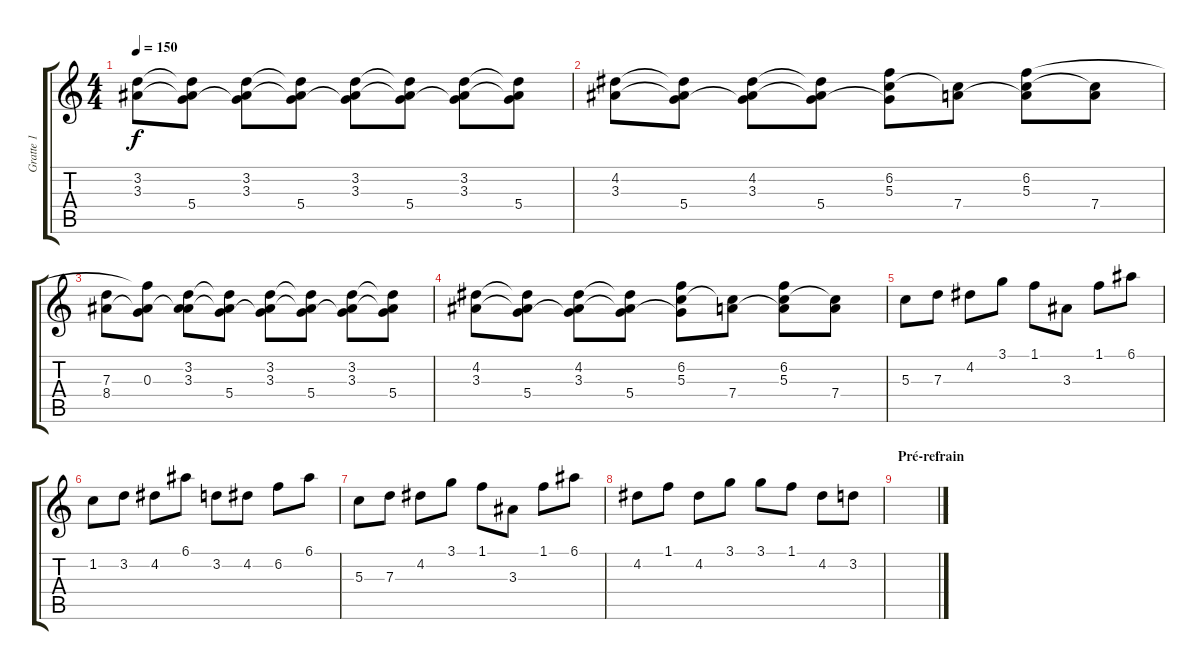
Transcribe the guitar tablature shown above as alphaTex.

\track ("Gratte 1" "Gratte 1") {instrument acousticguitarsteel}
\staff {score tabs}
\tuning (E4 B3 G3 D3 A2 E2) {hide}
\ts (4 4)
\tempo 150
\clef g2
\ks c
(3.2 3.3).8{dy f} (3.2{t} 3.3{t} 5.4).8 (3.2 3.3 5.4{t}).8 (3.2{t} 3.3{t} 5.4).8 (3.2 3.3 5.4{t}).8 (3.2{t} 3.3{t} 5.4).8 (3.2 3.3 5.4{t}).8 (3.2{t} 3.3{t} 5.4).8 |
(4.2 3.3).8 (4.2{t} 3.3{t} 5.4).8 (4.2 3.3 5.4{t}).8 (4.2{t} 3.3{t} 5.4).8 (6.2 5.3 5.4{t}).8 (5.3{t} 7.4).8 (6.2 5.3 7.4{t}).8 (5.3{t} 7.4).8 |
(7.3 8.4).8 (6.2{t} 0.3 8.4{t}).8 (3.2 3.3 8.4{t}).8 (3.2{t} 3.3{t} 5.4).8 (3.2 3.3 5.4{t}).8 (3.2{t} 3.3{t} 5.4).8 (3.2 3.3 5.4{t}).8 (3.2{t} 3.3{t} 5.4).8 |
(4.2 3.3).8 (4.2{t} 3.3{t} 5.4).8 (4.2 3.3 5.4{t}).8 (4.2{t} 3.3{t} 5.4).8 (6.2 5.3 5.4{t}).8 (5.3{t} 7.4).8 (6.2 5.3 7.4{t}).8 (5.3{t} 7.4).8 |
5.3.8 7.3.8 4.2.8 3.1.8 1.1.8 3.3.8 1.1.8 6.1.8 |
1.2.8 3.2.8 4.2.8 6.1.8 3.2.8 4.2.8 6.2.8 6.1.8 |
5.3.8 7.3.8 4.2.8 3.1.8 1.1.8 3.3.8 1.1.8 6.1.8 |
4.2.8 1.1.8 4.2.8 3.1.8 3.1.8 1.1.8 4.2.8 3.2.8 |
\section ("" "Pré-refrain")
